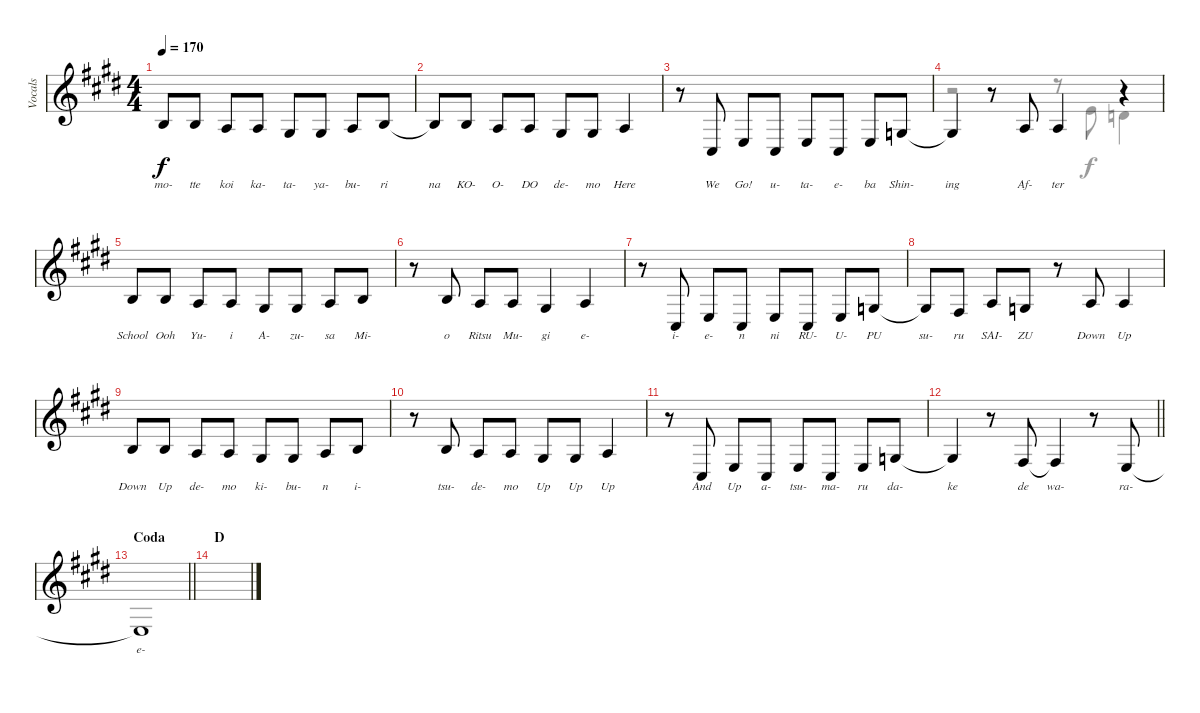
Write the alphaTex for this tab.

\track ("Vocals" "Vocals") {mute instrument violin}
\staff {score}
\tuning (E4 B3 G3 D3 A2 E2) {hide}
\voice
\ts (4 4)
\tempo 170
\clef g2
\ks e
0.2.8{lyrics (0 "mo-") lyrics (1 "") lyrics (2 "") lyrics (3 "") lyrics (4 "") dy f} 0.2.8{lyrics (0 "tte") lyrics (1 "") lyrics (2 "") lyrics (3 "") lyrics (4 "")} 2.3.8{lyrics (0 "koi") lyrics (1 "") lyrics (2 "") lyrics (3 "") lyrics (4 "")} 2.3.8{lyrics (0 "ka-") lyrics (1 "") lyrics (2 "") lyrics (3 "") lyrics (4 "")} 1.3.8{lyrics (0 "ta-") lyrics (1 "") lyrics (2 "") lyrics (3 "") lyrics (4 "")} 1.3.8{lyrics (0 "ya-") lyrics (1 "") lyrics (2 "") lyrics (3 "") lyrics (4 "")} 2.3.8{lyrics (0 "bu-") lyrics (1 "") lyrics (2 "") lyrics (3 "") lyrics (4 "")} 0.2.8{lyrics (0 "ri") lyrics (1 "") lyrics (2 "") lyrics (3 "") lyrics (4 "")} |
0.2{t}.8{lyrics (0 "na") lyrics (1 "") lyrics (2 "") lyrics (3 "") lyrics (4 "")} 0.2.8{lyrics (0 "KO-") lyrics (1 "") lyrics (2 "") lyrics (3 "") lyrics (4 "")} 2.3.8{lyrics (0 "O-") lyrics (1 "") lyrics (2 "") lyrics (3 "") lyrics (4 "")} 2.3.8{lyrics (0 "DO") lyrics (1 "") lyrics (2 "") lyrics (3 "") lyrics (4 "")} 1.3.8{lyrics (0 "de-") lyrics (1 "") lyrics (2 "") lyrics (3 "") lyrics (4 "")} 1.3.8{lyrics (0 "mo") lyrics (1 "") lyrics (2 "") lyrics (3 "") lyrics (4 "")} 2.3.4{lyrics (0 "Here") lyrics (1 "") lyrics (2 "") lyrics (3 "") lyrics (4 "")} |
r.8 4.5.8{lyrics (0 "We") lyrics (1 "") lyrics (2 "") lyrics (3 "") lyrics (4 "")} 2.4.8{lyrics (0 "Go!") lyrics (1 "") lyrics (2 "") lyrics (3 "") lyrics (4 "")} 4.5.8{lyrics (0 "u-") lyrics (1 "") lyrics (2 "") lyrics (3 "") lyrics (4 "")} 2.4.8{lyrics (0 "ta-") lyrics (1 "") lyrics (2 "") lyrics (3 "") lyrics (4 "")} 4.5.8{lyrics (0 "e-") lyrics (1 "") lyrics (2 "") lyrics (3 "") lyrics (4 "")} 2.4.8{lyrics (0 "ba") lyrics (1 "") lyrics (2 "") lyrics (3 "") lyrics (4 "")} 0.3.8{lyrics (0 "Shin-") lyrics (1 "") lyrics (2 "") lyrics (3 "") lyrics (4 "")} |
0.3{t}.4{lyrics (0 "ing") lyrics (1 "") lyrics (2 "") lyrics (3 "") lyrics (4 "")} r.8 2.3.8{lyrics (0 "Af-") lyrics (1 "") lyrics (2 "") lyrics (3 "") lyrics (4 "")} 2.3.4{lyrics (0 "ter") lyrics (1 "") lyrics (2 "") lyrics (3 "") lyrics (4 "")} r.4 |
0.2.8{lyrics (0 "School") lyrics (1 "") lyrics (2 "") lyrics (3 "") lyrics (4 "")} 0.2.8{lyrics (0 "Ooh") lyrics (1 "") lyrics (2 "") lyrics (3 "") lyrics (4 "")} 2.3.8{lyrics (0 "Yu-") lyrics (1 "") lyrics (2 "") lyrics (3 "") lyrics (4 "")} 2.3.8{lyrics (0 "i") lyrics (1 "") lyrics (2 "") lyrics (3 "") lyrics (4 "")} 1.3.8{lyrics (0 "A-") lyrics (1 "") lyrics (2 "") lyrics (3 "") lyrics (4 "")} 1.3.8{lyrics (0 "zu-") lyrics (1 "") lyrics (2 "") lyrics (3 "") lyrics (4 "")} 2.3.8{lyrics (0 "sa") lyrics (1 "") lyrics (2 "") lyrics (3 "") lyrics (4 "")} 0.2.8{lyrics (0 "Mi-") lyrics (1 "") lyrics (2 "") lyrics (3 "") lyrics (4 "")} |
r.8 0.2.8{lyrics (0 "o") lyrics (1 "") lyrics (2 "") lyrics (3 "") lyrics (4 "")} 2.3.8{lyrics (0 "Ritsu") lyrics (1 "") lyrics (2 "") lyrics (3 "") lyrics (4 "")} 2.3.8{lyrics (0 "Mu-") lyrics (1 "") lyrics (2 "") lyrics (3 "") lyrics (4 "")} 1.3.4{lyrics (0 "gi") lyrics (1 "") lyrics (2 "") lyrics (3 "") lyrics (4 "")} 2.3.4{lyrics (0 "e-") lyrics (1 "") lyrics (2 "") lyrics (3 "") lyrics (4 "")} |
r.8 4.5.8{lyrics (0 "i-") lyrics (1 "") lyrics (2 "") lyrics (3 "") lyrics (4 "")} 2.4.8{lyrics (0 "e-") lyrics (1 "") lyrics (2 "") lyrics (3 "") lyrics (4 "")} 4.5.8{lyrics (0 "n") lyrics (1 "") lyrics (2 "") lyrics (3 "") lyrics (4 "")} 2.4.8{lyrics (0 "ni") lyrics (1 "") lyrics (2 "") lyrics (3 "") lyrics (4 "")} 4.5.8{lyrics (0 "RU-") lyrics (1 "") lyrics (2 "") lyrics (3 "") lyrics (4 "")} 2.4.8{lyrics (0 "U-") lyrics (1 "") lyrics (2 "") lyrics (3 "") lyrics (4 "")} 0.3.8{lyrics (0 "PU") lyrics (1 "") lyrics (2 "") lyrics (3 "") lyrics (4 "")} |
0.3{t}.8{lyrics (0 "su-") lyrics (1 "") lyrics (2 "") lyrics (3 "") lyrics (4 "")} 4.4.8{lyrics (0 "ru") lyrics (1 "") lyrics (2 "") lyrics (3 "") lyrics (4 "")} 2.3.8{lyrics (0 "SAI-") lyrics (1 "") lyrics (2 "") lyrics (3 "") lyrics (4 "")} 0.3.8{lyrics (0 "ZU") lyrics (1 "") lyrics (2 "") lyrics (3 "") lyrics (4 "")} r.8 2.3.8{lyrics (0 "Down") lyrics (1 "") lyrics (2 "") lyrics (3 "") lyrics (4 "")} 2.3.4{lyrics (0 "Up") lyrics (1 "") lyrics (2 "") lyrics (3 "") lyrics (4 "")} |
0.2.8{lyrics (0 "Down") lyrics (1 "") lyrics (2 "") lyrics (3 "") lyrics (4 "")} 0.2.8{lyrics (0 "Up") lyrics (1 "") lyrics (2 "") lyrics (3 "") lyrics (4 "")} 2.3.8{lyrics (0 "de-") lyrics (1 "") lyrics (2 "") lyrics (3 "") lyrics (4 "")} 2.3.8{lyrics (0 "mo") lyrics (1 "") lyrics (2 "") lyrics (3 "") lyrics (4 "")} 1.3.8{lyrics (0 "ki-") lyrics (1 "") lyrics (2 "") lyrics (3 "") lyrics (4 "")} 1.3.8{lyrics (0 "bu-") lyrics (1 "") lyrics (2 "") lyrics (3 "") lyrics (4 "")} 2.3.8{lyrics (0 "n") lyrics (1 "") lyrics (2 "") lyrics (3 "") lyrics (4 "")} 0.2.8{lyrics (0 "i-") lyrics (1 "") lyrics (2 "") lyrics (3 "") lyrics (4 "")} |
r.8 0.2.8{lyrics (0 "tsu-") lyrics (1 "") lyrics (2 "") lyrics (3 "") lyrics (4 "")} 2.3.8{lyrics (0 "de-") lyrics (1 "") lyrics (2 "") lyrics (3 "") lyrics (4 "")} 2.3.8{lyrics (0 "mo") lyrics (1 "") lyrics (2 "") lyrics (3 "") lyrics (4 "")} 1.3.8{lyrics (0 "Up") lyrics (1 "") lyrics (2 "") lyrics (3 "") lyrics (4 "")} 1.3.8{lyrics (0 "Up") lyrics (1 "") lyrics (2 "") lyrics (3 "") lyrics (4 "")} 2.3.4{lyrics (0 "Up") lyrics (1 "") lyrics (2 "") lyrics (3 "") lyrics (4 "")} |
r.8 4.5.8{lyrics (0 "And") lyrics (1 "") lyrics (2 "") lyrics (3 "") lyrics (4 "")} 2.4.8{lyrics (0 "Up") lyrics (1 "") lyrics (2 "") lyrics (3 "") lyrics (4 "")} 4.5.8{lyrics (0 "a-") lyrics (1 "") lyrics (2 "") lyrics (3 "") lyrics (4 "")} 2.4.8{lyrics (0 "tsu-") lyrics (1 "") lyrics (2 "") lyrics (3 "") lyrics (4 "")} 4.5.8{lyrics (0 "ma-") lyrics (1 "") lyrics (2 "") lyrics (3 "") lyrics (4 "")} 2.4.8{lyrics (0 "ru") lyrics (1 "") lyrics (2 "") lyrics (3 "") lyrics (4 "")} 0.3.8{lyrics (0 "da-") lyrics (1 "") lyrics (2 "") lyrics (3 "") lyrics (4 "")} |
\barLineRight lightlight
0.3{t}.4{lyrics (0 "ke") lyrics (1 "") lyrics (2 "") lyrics (3 "") lyrics (4 "")} r.8 4.4.8{lyrics (0 "de") lyrics (1 "") lyrics (2 "") lyrics (3 "") lyrics (4 "")} 4.4{t}.4{lyrics (0 "wa-") lyrics (1 "") lyrics (2 "") lyrics (3 "") lyrics (4 "")} r.8 2.4.8{lyrics (0 "ra-") lyrics (1 "") lyrics (2 "") lyrics (3 "") lyrics (4 "")} |
\section ("" "Coda")
\barLineRight lightlight
2.4{t}.1{lyrics (0 "e-") lyrics (1 "") lyrics (2 "") lyrics (3 "") lyrics (4 "")} |
\section ("" "D")
|
|
\voice
\clef g2
\ottava regular
\simile none
\ks e
|
|
|
r.2 r.8 0.1.8 3.2.4 |
|
|
|
|
|
|
|
\barLineRight lightlight
|
\barLineRight lightlight
|
|
|
